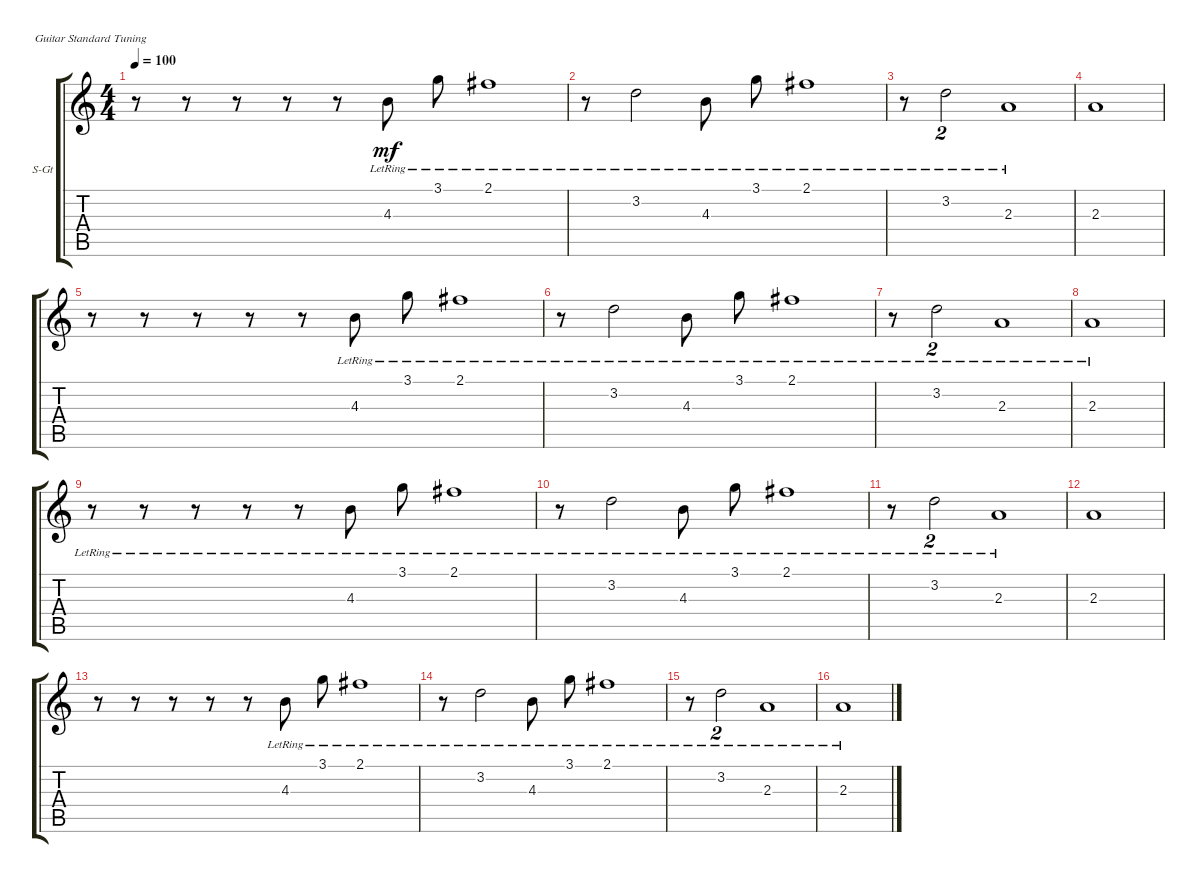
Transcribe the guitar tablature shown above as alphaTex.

\defaultSystemsLayout 4
\bracketExtendMode groupsimilarinstruments
\firstSystemTrackNameOrientation horizontal
\otherSystemsTrackNameOrientation horizontal
\track ("Steel Guitar" "S-Gt") {instrument acousticguitarsteel}
\staff {score tabs}
\tuning (E4 B3 G3 D3 A2 E2)
\ts (4 4)
\tempo 100
\clef g2
\ks c
r.8{dy mf} r.8 r.8 r.8 r.8 4.3{lr}.8 3.1{lr}.8 2.1{lr}.1 |
r.8 3.2{lr}.2 4.3{lr}.8 3.1{lr}.8 2.1{lr}.1 |
r.8 3.2{lr}.2{tu (2 3)} 2.3{lr}.1 |
2.3.1 |
r.8 r.8 r.8 r.8 r.8 4.3{lr}.8 3.1{lr}.8 2.1{lr}.1 |
r.8 3.2{lr}.2 4.3{lr}.8 3.1{lr}.8 2.1{lr}.1 |
r.8 3.2{lr}.2{tu (2 3)} 2.3{lr}.1 |
2.3{lr}.1 |
r.8 r.8 r.8 r.8 r.8 4.3{lr}.8 3.1{lr}.8 2.1{lr}.1 |
r.8 3.2{lr}.2 4.3{lr}.8 3.1{lr}.8 2.1{lr}.1 |
r.8 3.2{lr}.2{tu (2 3)} 2.3{lr}.1 |
2.3.1 |
r.8 r.8 r.8 r.8 r.8 4.3{lr}.8 3.1{lr}.8 2.1{lr}.1 |
r.8 3.2{lr}.2 4.3{lr}.8 3.1{lr}.8 2.1{lr}.1 |
r.8 3.2{lr}.2{tu (2 3)} 2.3{lr}.1 |
2.3{lr}.1
